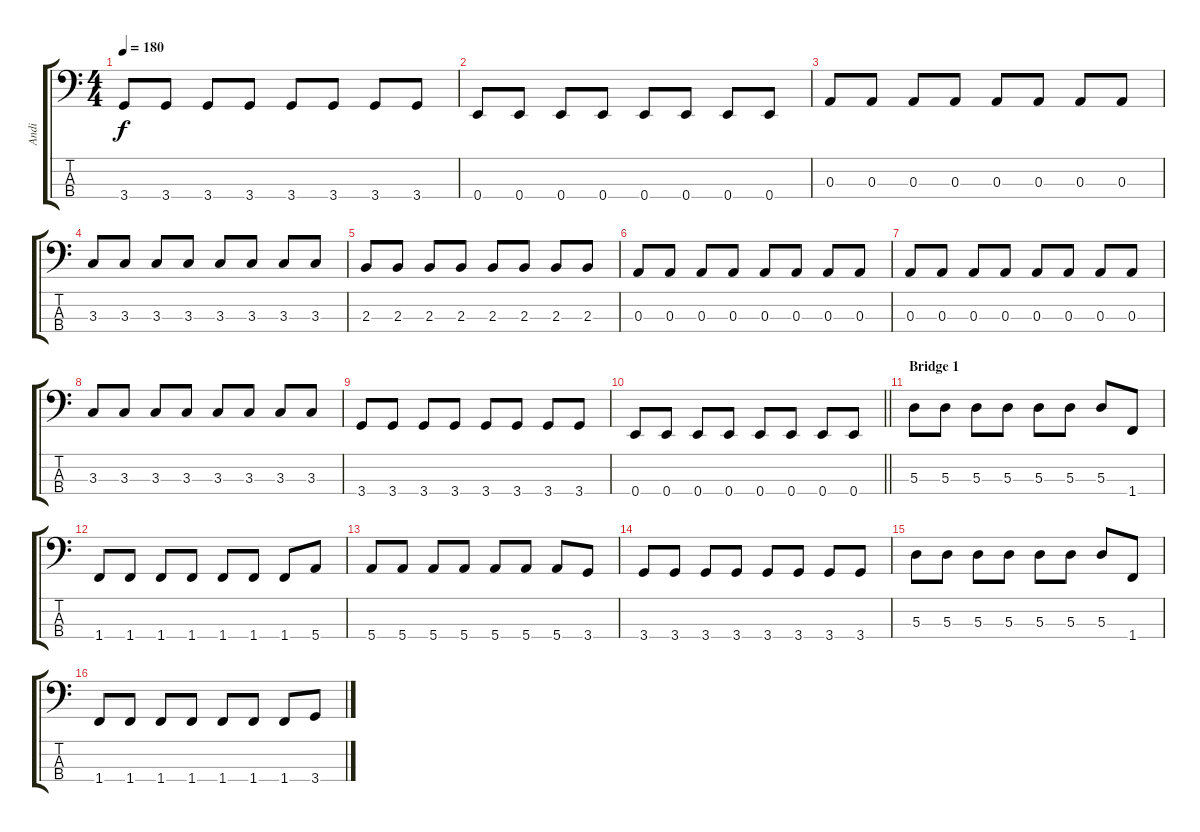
\track ("Andi" "Andi") {instrument electricbasspick}
\staff {score tabs}
\tuning (G2 D2 A1 E1) {hide}
\ts (4 4)
\tempo 180
\clef f4
\ks c
3.4.8{dy f} 3.4.8 3.4.8 3.4.8 3.4.8 3.4.8 3.4.8 3.4.8 |
0.4.8 0.4.8 0.4.8 0.4.8 0.4.8 0.4.8 0.4.8 0.4.8 |
0.3.8 0.3.8 0.3.8 0.3.8 0.3.8 0.3.8 0.3.8 0.3.8 |
3.3.8 3.3.8 3.3.8 3.3.8 3.3.8 3.3.8 3.3.8 3.3.8 |
2.3.8 2.3.8 2.3.8 2.3.8 2.3.8 2.3.8 2.3.8 2.3.8 |
0.3.8 0.3.8 0.3.8 0.3.8 0.3.8 0.3.8 0.3.8 0.3.8 |
0.3.8 0.3.8 0.3.8 0.3.8 0.3.8 0.3.8 0.3.8 0.3.8 |
3.3.8 3.3.8 3.3.8 3.3.8 3.3.8 3.3.8 3.3.8 3.3.8 |
3.4.8 3.4.8 3.4.8 3.4.8 3.4.8 3.4.8 3.4.8 3.4.8 |
\barLineRight lightlight
0.4.8 0.4.8 0.4.8 0.4.8 0.4.8 0.4.8 0.4.8 0.4.8 |
\section ("" "Bridge 1")
5.3.8 5.3.8 5.3.8 5.3.8 5.3.8 5.3.8 5.3.8 1.4.8 |
1.4.8 1.4.8 1.4.8 1.4.8 1.4.8 1.4.8 1.4.8 5.4.8 |
5.4.8 5.4.8 5.4.8 5.4.8 5.4.8 5.4.8 5.4.8 3.4.8 |
3.4.8 3.4.8 3.4.8 3.4.8 3.4.8 3.4.8 3.4.8 3.4.8 |
5.3.8 5.3.8 5.3.8 5.3.8 5.3.8 5.3.8 5.3.8 1.4.8 |
1.4.8 1.4.8 1.4.8 1.4.8 1.4.8 1.4.8 1.4.8 3.4.8
